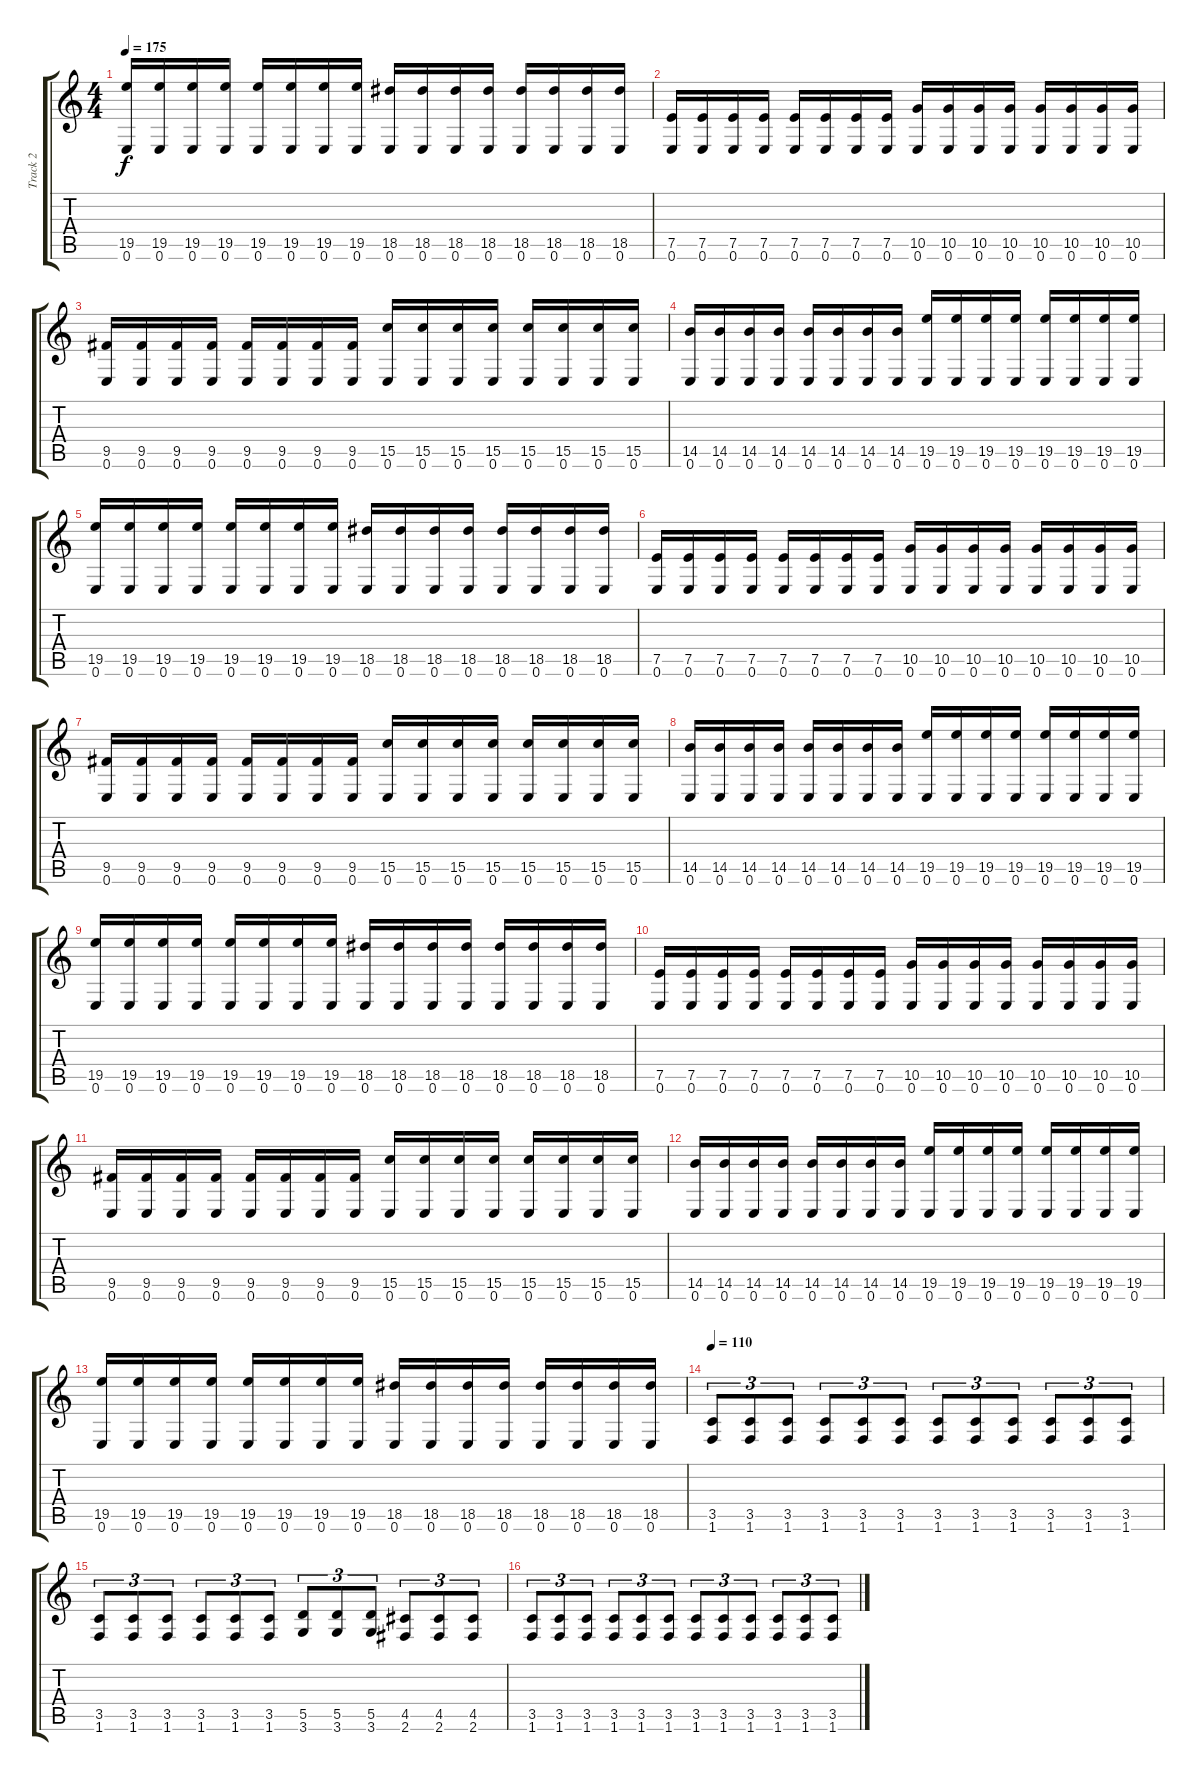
\track ("Track 2" "Track 2") {instrument distortionguitar}
\staff {score tabs}
\tuning (E4 B3 G3 D3 A2 E2) {hide}
\ts (4 4)
\tempo 175
\clef g2
\ks c
(19.5 0.6).16{dy f} (19.5 0.6).16 (19.5 0.6).16 (19.5 0.6).16 (19.5 0.6).16 (19.5 0.6).16 (19.5 0.6).16 (19.5 0.6).16 (18.5 0.6).16 (18.5 0.6).16 (18.5 0.6).16 (18.5 0.6).16 (18.5 0.6).16 (18.5 0.6).16 (18.5 0.6).16 (18.5 0.6).16 |
(7.5 0.6).16 (7.5 0.6).16 (7.5 0.6).16 (7.5 0.6).16 (7.5 0.6).16 (7.5 0.6).16 (7.5 0.6).16 (7.5 0.6).16 (10.5 0.6).16 (10.5 0.6).16 (10.5 0.6).16 (10.5 0.6).16 (10.5 0.6).16 (10.5 0.6).16 (10.5 0.6).16 (10.5 0.6).16 |
(9.5 0.6).16 (9.5 0.6).16 (9.5 0.6).16 (9.5 0.6).16 (9.5 0.6).16 (9.5 0.6).16 (9.5 0.6).16 (9.5 0.6).16 (15.5 0.6).16 (15.5 0.6).16 (15.5 0.6).16 (15.5 0.6).16 (15.5 0.6).16 (15.5 0.6).16 (15.5 0.6).16 (15.5 0.6).16 |
(14.5 0.6).16 (14.5 0.6).16 (14.5 0.6).16 (14.5 0.6).16 (14.5 0.6).16 (14.5 0.6).16 (14.5 0.6).16 (14.5 0.6).16 (19.5 0.6).16 (19.5 0.6).16 (19.5 0.6).16 (19.5 0.6).16 (19.5 0.6).16 (19.5 0.6).16 (19.5 0.6).16 (19.5 0.6).16 |
(19.5 0.6).16 (19.5 0.6).16 (19.5 0.6).16 (19.5 0.6).16 (19.5 0.6).16 (19.5 0.6).16 (19.5 0.6).16 (19.5 0.6).16 (18.5 0.6).16 (18.5 0.6).16 (18.5 0.6).16 (18.5 0.6).16 (18.5 0.6).16 (18.5 0.6).16 (18.5 0.6).16 (18.5 0.6).16 |
(7.5 0.6).16 (7.5 0.6).16 (7.5 0.6).16 (7.5 0.6).16 (7.5 0.6).16 (7.5 0.6).16 (7.5 0.6).16 (7.5 0.6).16 (10.5 0.6).16 (10.5 0.6).16 (10.5 0.6).16 (10.5 0.6).16 (10.5 0.6).16 (10.5 0.6).16 (10.5 0.6).16 (10.5 0.6).16 |
(9.5 0.6).16 (9.5 0.6).16 (9.5 0.6).16 (9.5 0.6).16 (9.5 0.6).16 (9.5 0.6).16 (9.5 0.6).16 (9.5 0.6).16 (15.5 0.6).16 (15.5 0.6).16 (15.5 0.6).16 (15.5 0.6).16 (15.5 0.6).16 (15.5 0.6).16 (15.5 0.6).16 (15.5 0.6).16 |
(14.5 0.6).16 (14.5 0.6).16 (14.5 0.6).16 (14.5 0.6).16 (14.5 0.6).16 (14.5 0.6).16 (14.5 0.6).16 (14.5 0.6).16 (19.5 0.6).16 (19.5 0.6).16 (19.5 0.6).16 (19.5 0.6).16 (19.5 0.6).16 (19.5 0.6).16 (19.5 0.6).16 (19.5 0.6).16 |
(19.5 0.6).16 (19.5 0.6).16 (19.5 0.6).16 (19.5 0.6).16 (19.5 0.6).16 (19.5 0.6).16 (19.5 0.6).16 (19.5 0.6).16 (18.5 0.6).16 (18.5 0.6).16 (18.5 0.6).16 (18.5 0.6).16 (18.5 0.6).16 (18.5 0.6).16 (18.5 0.6).16 (18.5 0.6).16 |
(7.5 0.6).16 (7.5 0.6).16 (7.5 0.6).16 (7.5 0.6).16 (7.5 0.6).16 (7.5 0.6).16 (7.5 0.6).16 (7.5 0.6).16 (10.5 0.6).16 (10.5 0.6).16 (10.5 0.6).16 (10.5 0.6).16 (10.5 0.6).16 (10.5 0.6).16 (10.5 0.6).16 (10.5 0.6).16 |
(9.5 0.6).16 (9.5 0.6).16 (9.5 0.6).16 (9.5 0.6).16 (9.5 0.6).16 (9.5 0.6).16 (9.5 0.6).16 (9.5 0.6).16 (15.5 0.6).16 (15.5 0.6).16 (15.5 0.6).16 (15.5 0.6).16 (15.5 0.6).16 (15.5 0.6).16 (15.5 0.6).16 (15.5 0.6).16 |
(14.5 0.6).16 (14.5 0.6).16 (14.5 0.6).16 (14.5 0.6).16 (14.5 0.6).16 (14.5 0.6).16 (14.5 0.6).16 (14.5 0.6).16 (19.5 0.6).16 (19.5 0.6).16 (19.5 0.6).16 (19.5 0.6).16 (19.5 0.6).16 (19.5 0.6).16 (19.5 0.6).16 (19.5 0.6).16 |
(19.5 0.6).16 (19.5 0.6).16 (19.5 0.6).16 (19.5 0.6).16 (19.5 0.6).16 (19.5 0.6).16 (19.5 0.6).16 (19.5 0.6).16 (18.5 0.6).16 (18.5 0.6).16 (18.5 0.6).16 (18.5 0.6).16 (18.5 0.6).16 (18.5 0.6).16 (18.5 0.6).16 (18.5 0.6).16 |
\tempo 110
(3.5 1.6).8{tu (3 2)} (3.5 1.6).8{tu (3 2)} (3.5 1.6).8{tu (3 2)} (3.5 1.6).8{tu (3 2)} (3.5 1.6).8{tu (3 2)} (3.5 1.6).8{tu (3 2)} (3.5 1.6).8{tu (3 2)} (3.5 1.6).8{tu (3 2)} (3.5 1.6).8{tu (3 2)} (3.5 1.6).8{tu (3 2)} (3.5 1.6).8{tu (3 2)} (3.5 1.6).8{tu (3 2)} |
(3.5 1.6).8{tu (3 2)} (3.5 1.6).8{tu (3 2)} (3.5 1.6).8{tu (3 2)} (3.5 1.6).8{tu (3 2)} (3.5 1.6).8{tu (3 2)} (3.5 1.6).8{tu (3 2)} (5.5 3.6).8{tu (3 2)} (5.5 3.6).8{tu (3 2)} (5.5 3.6).8{tu (3 2)} (4.5 2.6).8{tu (3 2)} (4.5 2.6).8{tu (3 2)} (4.5 2.6).8{tu (3 2)} |
(3.5 1.6).8{tu (3 2)} (3.5 1.6).8{tu (3 2)} (3.5 1.6).8{tu (3 2)} (3.5 1.6).8{tu (3 2)} (3.5 1.6).8{tu (3 2)} (3.5 1.6).8{tu (3 2)} (3.5 1.6).8{tu (3 2)} (3.5 1.6).8{tu (3 2)} (3.5 1.6).8{tu (3 2)} (3.5 1.6).8{tu (3 2)} (3.5 1.6).8{tu (3 2)} (3.5 1.6).8{tu (3 2)}
